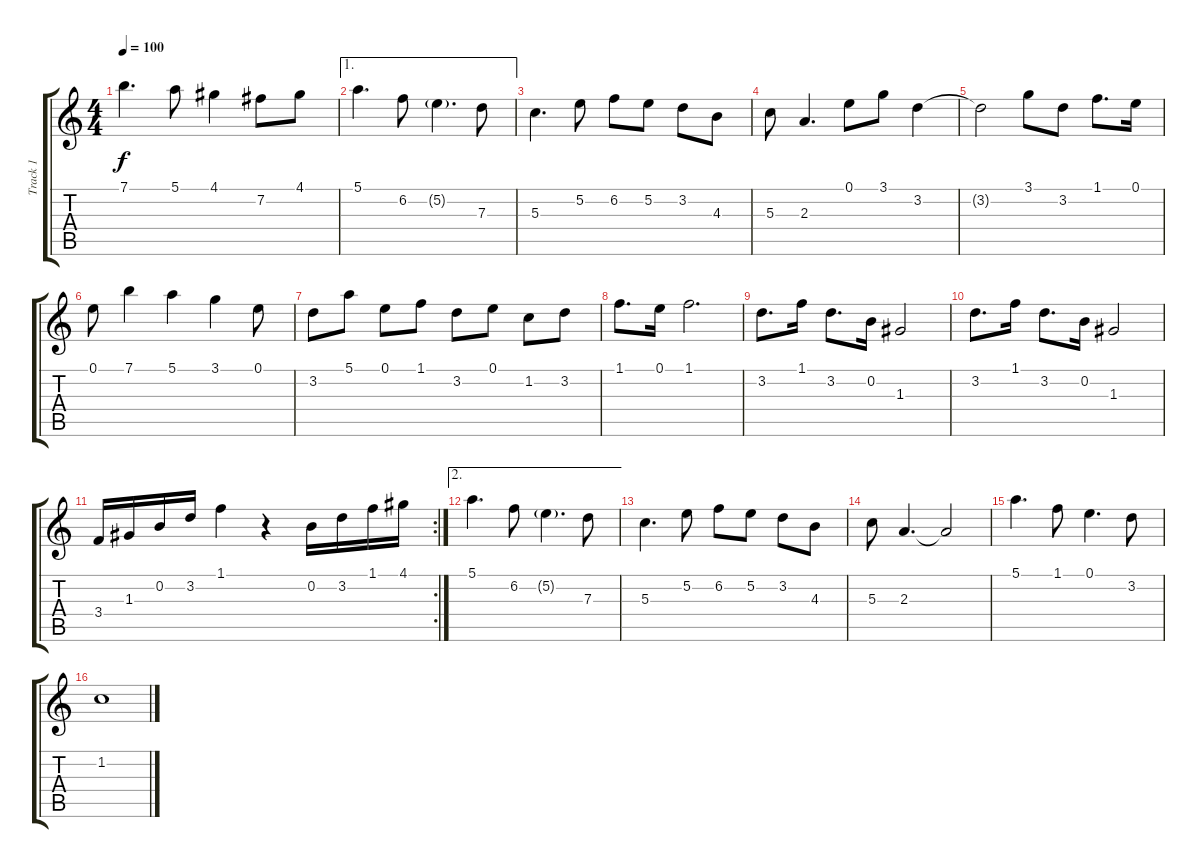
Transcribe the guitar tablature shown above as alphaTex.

\track ("Track 1" "Track 1") {instrument acousticguitarnylon}
\staff {score tabs}
\tuning (E4 B3 G3 D3 A2 E2) {hide}
\ts (4 4)
\tempo 100
\clef g2
\ks aminor
7.1.4{d dy f} 5.1.8 4.1.4 7.2.8 4.1.8 |
\ae 1
5.1.4{d} 6.2.8 5.2{g}.4{d} 7.3.8 |
5.3.4{d} 5.2.8 6.2.8 5.2.8 3.2.8 4.3.8 |
5.3.8 2.3.4{d} 0.1.8 3.1.8 3.2.4 |
3.2{t}.2 3.1.8 3.2.8 1.1.8{d} 0.1.16 |
0.1.8 7.1.4 5.1.4 3.1.4 0.1.8 |
3.2.8 5.1.8 0.1.8 1.1.8 3.2.8 0.1.8 1.2.8 3.2.8 |
1.1.8{d} 0.1.16 1.1.2{d} |
3.2.8{d} 1.1.16 3.2.8{d} 0.2.16 1.3.2 |
3.2.8{d} 1.1.16 3.2.8{d} 0.2.16 1.3.2 |
\rc 2
3.4.16 1.3.16 0.2.16 3.2.16 1.1.4 r.4 0.2.16 3.2.16 1.1.16 4.1.16 |
\ae 2
5.1.4{d} 6.2.8 5.2{g}.4{d} 7.3.8 |
5.3.4{d} 5.2.8 6.2.8 5.2.8 3.2.8 4.3.8 |
5.3.8 2.3.4{d} 2.3{t}.2 |
5.1.4{d} 1.1.8 0.1.4{d} 3.2.8 |
1.2.1
